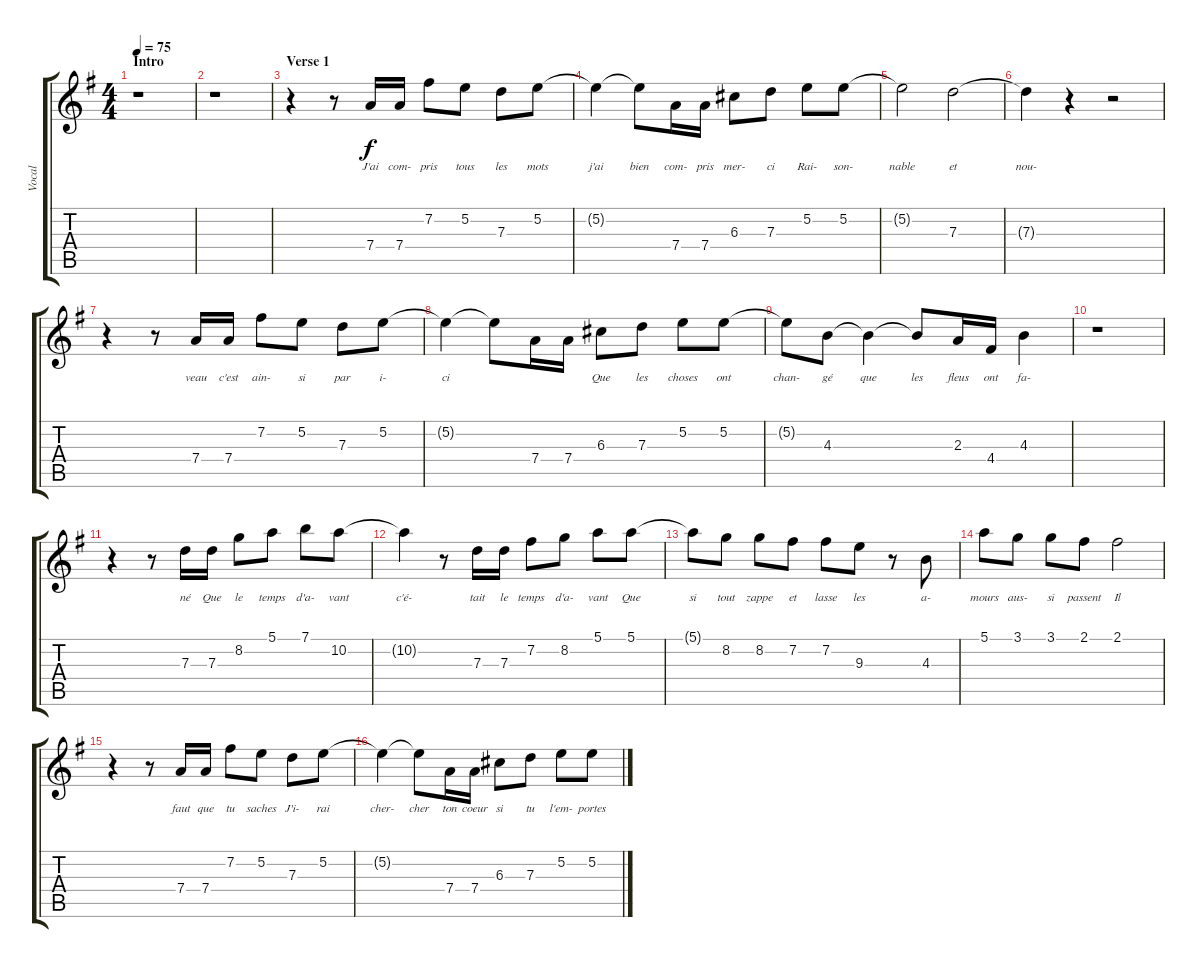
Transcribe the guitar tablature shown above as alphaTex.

\track ("Vocal" "Vocal") {instrument electricguitarjazz}
\staff {score tabs}
\tuning (E4 B3 G3 D3 A2 E2) {hide}
\ts (4 4)
\section ("" "Intro")
\tempo 75
\clef g2
\ks g
r.1{dy f instrument electricguitarjazz} |
r.1 |
\section ("" "Verse 1")
r.4 r.8 7.4.16{lyrics (0 "J'ai") lyrics (1 "") lyrics (2 "") lyrics (3 "") lyrics (4 "")} 7.4.16{lyrics (0 "com-") lyrics (1 "") lyrics (2 "") lyrics (3 "") lyrics (4 "")} 7.2.8{lyrics (0 "pris") lyrics (1 "") lyrics (2 "") lyrics (3 "") lyrics (4 "")} 5.2.8{lyrics (0 "tous") lyrics (1 "") lyrics (2 "") lyrics (3 "") lyrics (4 "")} 7.3.8{lyrics (0 "les") lyrics (1 "") lyrics (2 "") lyrics (3 "") lyrics (4 "")} 5.2.8{lyrics (0 "mots") lyrics (1 "") lyrics (2 "") lyrics (3 "") lyrics (4 "")} |
5.2{t}.4{lyrics (0 "j'ai") lyrics (1 "") lyrics (2 "") lyrics (3 "") lyrics (4 "")} 5.2{t}.8{lyrics (0 "bien") lyrics (1 "") lyrics (2 "") lyrics (3 "") lyrics (4 "")} 7.4.16{lyrics (0 "com-") lyrics (1 "") lyrics (2 "") lyrics (3 "") lyrics (4 "")} 7.4.16{lyrics (0 "pris") lyrics (1 "") lyrics (2 "") lyrics (3 "") lyrics (4 "")} 6.3.8{lyrics (0 "mer-") lyrics (1 "") lyrics (2 "") lyrics (3 "") lyrics (4 "")} 7.3.8{lyrics (0 "ci") lyrics (1 "") lyrics (2 "") lyrics (3 "") lyrics (4 "")} 5.2.8{lyrics (0 "Rai-") lyrics (1 "") lyrics (2 "") lyrics (3 "") lyrics (4 "")} 5.2.8{lyrics (0 "son-") lyrics (1 "") lyrics (2 "") lyrics (3 "") lyrics (4 "")} |
5.2{t}.2{lyrics (0 "nable") lyrics (1 "") lyrics (2 "") lyrics (3 "") lyrics (4 "")} 7.3.2{lyrics (0 "et") lyrics (1 "") lyrics (2 "") lyrics (3 "") lyrics (4 "")} |
7.3{t}.4{lyrics (0 "nou-") lyrics (1 "") lyrics (2 "") lyrics (3 "") lyrics (4 "")} r.4 r.2 |
r.4 r.8 7.4.16{lyrics (0 "veau") lyrics (1 "") lyrics (2 "") lyrics (3 "") lyrics (4 "")} 7.4.16{lyrics (0 "c'est") lyrics (1 "") lyrics (2 "") lyrics (3 "") lyrics (4 "")} 7.2.8{lyrics (0 "ain-") lyrics (1 "") lyrics (2 "") lyrics (3 "") lyrics (4 "")} 5.2.8{lyrics (0 "si") lyrics (1 "") lyrics (2 "") lyrics (3 "") lyrics (4 "")} 7.3.8{lyrics (0 "par") lyrics (1 "") lyrics (2 "") lyrics (3 "") lyrics (4 "")} 5.2.8{lyrics (0 "i-") lyrics (1 "") lyrics (2 "") lyrics (3 "") lyrics (4 "")} |
5.2{t}.4{lyrics (0 "ci") lyrics (1 "") lyrics (2 "") lyrics (3 "") lyrics (4 "")} 5.2{t}.8{lyrics (0 "") lyrics (1 "") lyrics (2 "") lyrics (3 "") lyrics (4 "")} 7.4.16{lyrics (0 "") lyrics (1 "") lyrics (2 "") lyrics (3 "") lyrics (4 "")} 7.4.16{lyrics (0 "") lyrics (1 "") lyrics (2 "") lyrics (3 "") lyrics (4 "")} 6.3.8{lyrics (0 "Que") lyrics (1 "") lyrics (2 "") lyrics (3 "") lyrics (4 "")} 7.3.8{lyrics (0 "les") lyrics (1 "") lyrics (2 "") lyrics (3 "") lyrics (4 "")} 5.2.8{lyrics (0 "choses") lyrics (1 "") lyrics (2 "") lyrics (3 "") lyrics (4 "")} 5.2.8{lyrics (0 "ont") lyrics (1 "") lyrics (2 "") lyrics (3 "") lyrics (4 "")} |
5.2{t}.8{lyrics (0 "chan-") lyrics (1 "") lyrics (2 "") lyrics (3 "") lyrics (4 "")} 4.3.8{lyrics (0 "gé") lyrics (1 "") lyrics (2 "") lyrics (3 "") lyrics (4 "")} 4.3{t}.4{lyrics (0 "que") lyrics (1 "") lyrics (2 "") lyrics (3 "") lyrics (4 "")} 4.3{t}.8{lyrics (0 "les") lyrics (1 "") lyrics (2 "") lyrics (3 "") lyrics (4 "")} 2.3.16{lyrics (0 "fleus") lyrics (1 "") lyrics (2 "") lyrics (3 "") lyrics (4 "")} 4.4.16{lyrics (0 "ont") lyrics (1 "") lyrics (2 "") lyrics (3 "") lyrics (4 "")} 4.3.4{lyrics (0 "fa-") lyrics (1 "") lyrics (2 "") lyrics (3 "") lyrics (4 "")} |
r.1 |
r.4 r.8 7.3.16{lyrics (0 "né") lyrics (1 "") lyrics (2 "") lyrics (3 "") lyrics (4 "")} 7.3.16{lyrics (0 "Que") lyrics (1 "") lyrics (2 "") lyrics (3 "") lyrics (4 "")} 8.2.8{lyrics (0 "le") lyrics (1 "") lyrics (2 "") lyrics (3 "") lyrics (4 "")} 5.1.8{lyrics (0 "temps") lyrics (1 "") lyrics (2 "") lyrics (3 "") lyrics (4 "")} 7.1.8{lyrics (0 "d'a-") lyrics (1 "") lyrics (2 "") lyrics (3 "") lyrics (4 "")} 10.2.8{lyrics (0 "vant") lyrics (1 "") lyrics (2 "") lyrics (3 "") lyrics (4 "")} |
10.2{t}.4{lyrics (0 "c'é-") lyrics (1 "") lyrics (2 "") lyrics (3 "") lyrics (4 "")} r.8 7.3.16{lyrics (0 "tait") lyrics (1 "") lyrics (2 "") lyrics (3 "") lyrics (4 "")} 7.3.16{lyrics (0 "le") lyrics (1 "") lyrics (2 "") lyrics (3 "") lyrics (4 "")} 7.2.8{lyrics (0 "temps") lyrics (1 "") lyrics (2 "") lyrics (3 "") lyrics (4 "")} 8.2.8{lyrics (0 "d'a-") lyrics (1 "") lyrics (2 "") lyrics (3 "") lyrics (4 "")} 5.1.8{lyrics (0 "vant") lyrics (1 "") lyrics (2 "") lyrics (3 "") lyrics (4 "")} 5.1.8{lyrics (0 "Que") lyrics (1 "") lyrics (2 "") lyrics (3 "") lyrics (4 "")} |
5.1{t}.8{lyrics (0 "si") lyrics (1 "") lyrics (2 "") lyrics (3 "") lyrics (4 "")} 8.2.8{lyrics (0 "tout") lyrics (1 "") lyrics (2 "") lyrics (3 "") lyrics (4 "")} 8.2.8{lyrics (0 "zappe") lyrics (1 "") lyrics (2 "") lyrics (3 "") lyrics (4 "")} 7.2.8{lyrics (0 "et") lyrics (1 "") lyrics (2 "") lyrics (3 "") lyrics (4 "")} 7.2.8{lyrics (0 "lasse") lyrics (1 "") lyrics (2 "") lyrics (3 "") lyrics (4 "")} 9.3.8{lyrics (0 "les") lyrics (1 "") lyrics (2 "") lyrics (3 "") lyrics (4 "")} r.8 4.3.8{lyrics (0 "a-") lyrics (1 "") lyrics (2 "") lyrics (3 "") lyrics (4 "")} |
5.1.8{lyrics (0 "mours") lyrics (1 "") lyrics (2 "") lyrics (3 "") lyrics (4 "")} 3.1.8{lyrics (0 "aus-") lyrics (1 "") lyrics (2 "") lyrics (3 "") lyrics (4 "")} 3.1.8{lyrics (0 "si") lyrics (1 "") lyrics (2 "") lyrics (3 "") lyrics (4 "")} 2.1.8{lyrics (0 "passent") lyrics (1 "") lyrics (2 "") lyrics (3 "") lyrics (4 "")} 2.1.2{lyrics (0 "Il") lyrics (1 "") lyrics (2 "") lyrics (3 "") lyrics (4 "")} |
r.4 r.8 7.4.16{lyrics (0 "faut") lyrics (1 "") lyrics (2 "") lyrics (3 "") lyrics (4 "")} 7.4.16{lyrics (0 "que") lyrics (1 "") lyrics (2 "") lyrics (3 "") lyrics (4 "")} 7.2.8{lyrics (0 "tu") lyrics (1 "") lyrics (2 "") lyrics (3 "") lyrics (4 "")} 5.2.8{lyrics (0 "saches") lyrics (1 "") lyrics (2 "") lyrics (3 "") lyrics (4 "")} 7.3.8{lyrics (0 "J'i-") lyrics (1 "") lyrics (2 "") lyrics (3 "") lyrics (4 "")} 5.2.8{lyrics (0 "rai") lyrics (1 "") lyrics (2 "") lyrics (3 "") lyrics (4 "")} |
5.2{t}.4{lyrics (0 "cher-") lyrics (1 "") lyrics (2 "") lyrics (3 "") lyrics (4 "")} 5.2{t}.8{lyrics (0 "cher") lyrics (1 "") lyrics (2 "") lyrics (3 "") lyrics (4 "")} 7.4.16{lyrics (0 "ton") lyrics (1 "") lyrics (2 "") lyrics (3 "") lyrics (4 "")} 7.4.16{lyrics (0 "coeur") lyrics (1 "") lyrics (2 "") lyrics (3 "") lyrics (4 "")} 6.3.8{lyrics (0 "si") lyrics (1 "") lyrics (2 "") lyrics (3 "") lyrics (4 "")} 7.3.8{lyrics (0 "tu") lyrics (1 "") lyrics (2 "") lyrics (3 "") lyrics (4 "")} 5.2.8{lyrics (0 "l'em-") lyrics (1 "") lyrics (2 "") lyrics (3 "") lyrics (4 "")} 5.2.8{lyrics (0 "portes") lyrics (1 "") lyrics (2 "") lyrics (3 "") lyrics (4 "")}
